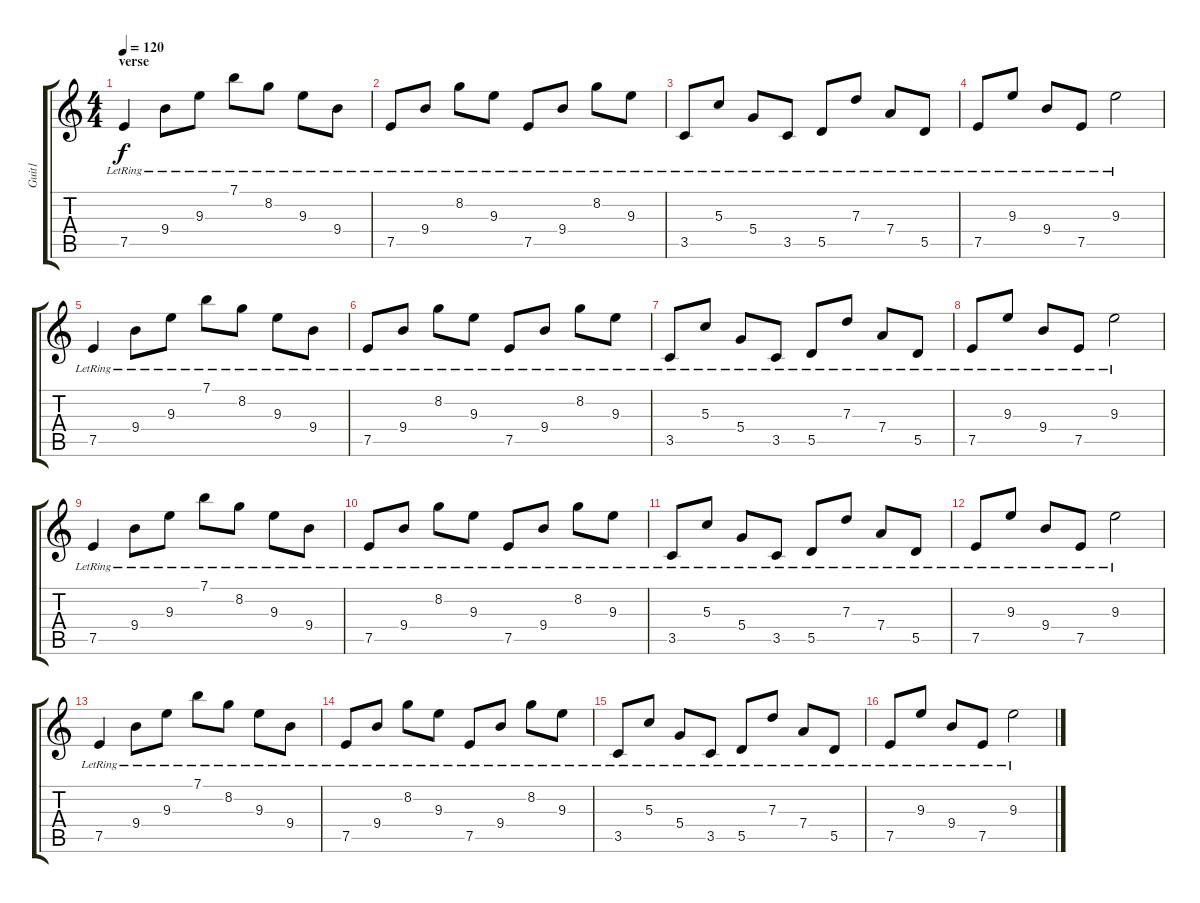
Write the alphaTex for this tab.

\track ("Guit1" "Guit1") {instrument acousticguitarsteel}
\staff {score tabs}
\tuning (E4 B3 G3 D3 A2 E2) {hide}
\ts (4 4)
\section ("" "verse")
\tempo 120
\clef g2
\ks c
7.5{lr}.4{dy f volume 13} 9.4{lr}.8 9.3{lr}.8 7.1{lr}.8 8.2{lr}.8 9.3{lr}.8 9.4{lr}.8 |
7.5{lr}.8 9.4{lr}.8 8.2{lr}.8 9.3{lr}.8 7.5{lr}.8 9.4{lr}.8 8.2{lr}.8 9.3{lr}.8 |
3.5{lr}.8 5.3{lr}.8 5.4{lr}.8 3.5{lr}.8 5.5{lr}.8 7.3{lr}.8 7.4{lr}.8 5.5{lr}.8 |
7.5{lr}.8 9.3{lr}.8 9.4{lr}.8 7.5{lr}.8 9.3{lr}.2 |
7.5{lr}.4 9.4{lr}.8 9.3{lr}.8 7.1{lr}.8 8.2{lr}.8 9.3{lr}.8 9.4{lr}.8 |
7.5{lr}.8 9.4{lr}.8 8.2{lr}.8 9.3{lr}.8 7.5{lr}.8 9.4{lr}.8 8.2{lr}.8 9.3{lr}.8 |
3.5{lr}.8 5.3{lr}.8 5.4{lr}.8 3.5{lr}.8 5.5{lr}.8 7.3{lr}.8 7.4{lr}.8 5.5{lr}.8 |
7.5{lr}.8 9.3{lr}.8 9.4{lr}.8 7.5{lr}.8 9.3{lr}.2 |
7.5{lr}.4 9.4{lr}.8 9.3{lr}.8 7.1{lr}.8 8.2{lr}.8 9.3{lr}.8 9.4{lr}.8 |
7.5{lr}.8 9.4{lr}.8 8.2{lr}.8 9.3{lr}.8 7.5{lr}.8 9.4{lr}.8 8.2{lr}.8 9.3{lr}.8 |
3.5{lr}.8 5.3{lr}.8 5.4{lr}.8 3.5{lr}.8 5.5{lr}.8 7.3{lr}.8 7.4{lr}.8 5.5{lr}.8 |
7.5{lr}.8 9.3{lr}.8 9.4{lr}.8 7.5{lr}.8 9.3{lr}.2 |
7.5{lr}.4 9.4{lr}.8 9.3{lr}.8 7.1{lr}.8 8.2{lr}.8 9.3{lr}.8 9.4{lr}.8 |
7.5{lr}.8 9.4{lr}.8 8.2{lr}.8 9.3{lr}.8 7.5{lr}.8 9.4{lr}.8 8.2{lr}.8 9.3{lr}.8 |
3.5{lr}.8 5.3{lr}.8 5.4{lr}.8 3.5{lr}.8 5.5{lr}.8 7.3{lr}.8 7.4{lr}.8 5.5{lr}.8 |
7.5{lr}.8 9.3{lr}.8 9.4{lr}.8 7.5{lr}.8 9.3{lr}.2
